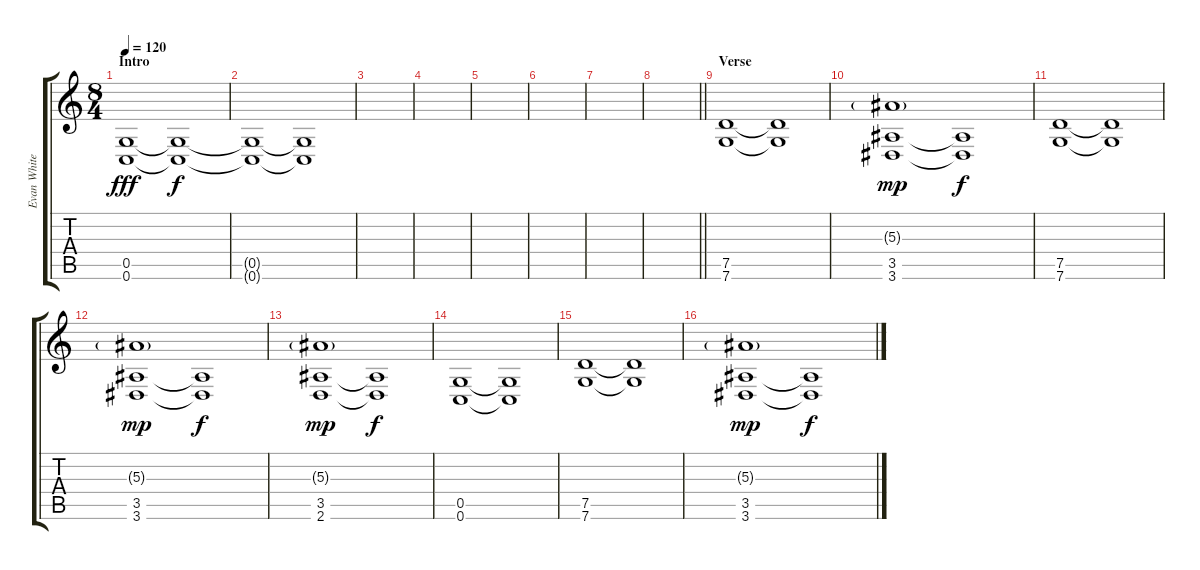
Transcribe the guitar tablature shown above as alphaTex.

\track ("Evan White Gtr.3" "Evan White") {instrument distortionguitar}
\staff {score tabs}
\tuning (D4 A3 F3 C3 G2 C2) {hide}
\ts (8 4)
\section ("" "Intro")
\tempo 120
\clef g2
\ks c
(0.5 0.6).1{dy fff volume 0 instrument distortionguitar} (0.5{t} 0.6{t}).1{dy f} |
(0.5{t} 0.6{t}).1 (0.5{t} 0.6{t}).1 |
|
|
|
|
|
\barLineRight lightlight
|
\section ("" "Verse")
(7.5 7.6).1 (7.5{t} 7.6{t}).1 |
(5.3{g} 3.5 3.6).1{dy mp} (3.5{t} 3.6{t}).1{dy f} |
(7.5 7.6).1 (7.5{t} 7.6{t}).1 |
(5.3{g} 3.5 3.6).1{dy mp} (3.5{t} 3.6{t}).1{dy f} |
(5.3{g} 3.5 2.6).1{dy mp} (3.5{t} 2.6{t}).1{dy f} |
(0.5 0.6).1 (0.5{t} 0.6{t}).1 |
(7.5 7.6).1 (7.5{t} 7.6{t}).1 |
(5.3{g} 3.5 3.6).1{dy mp} (3.5{t} 3.6{t}).1{dy f}
